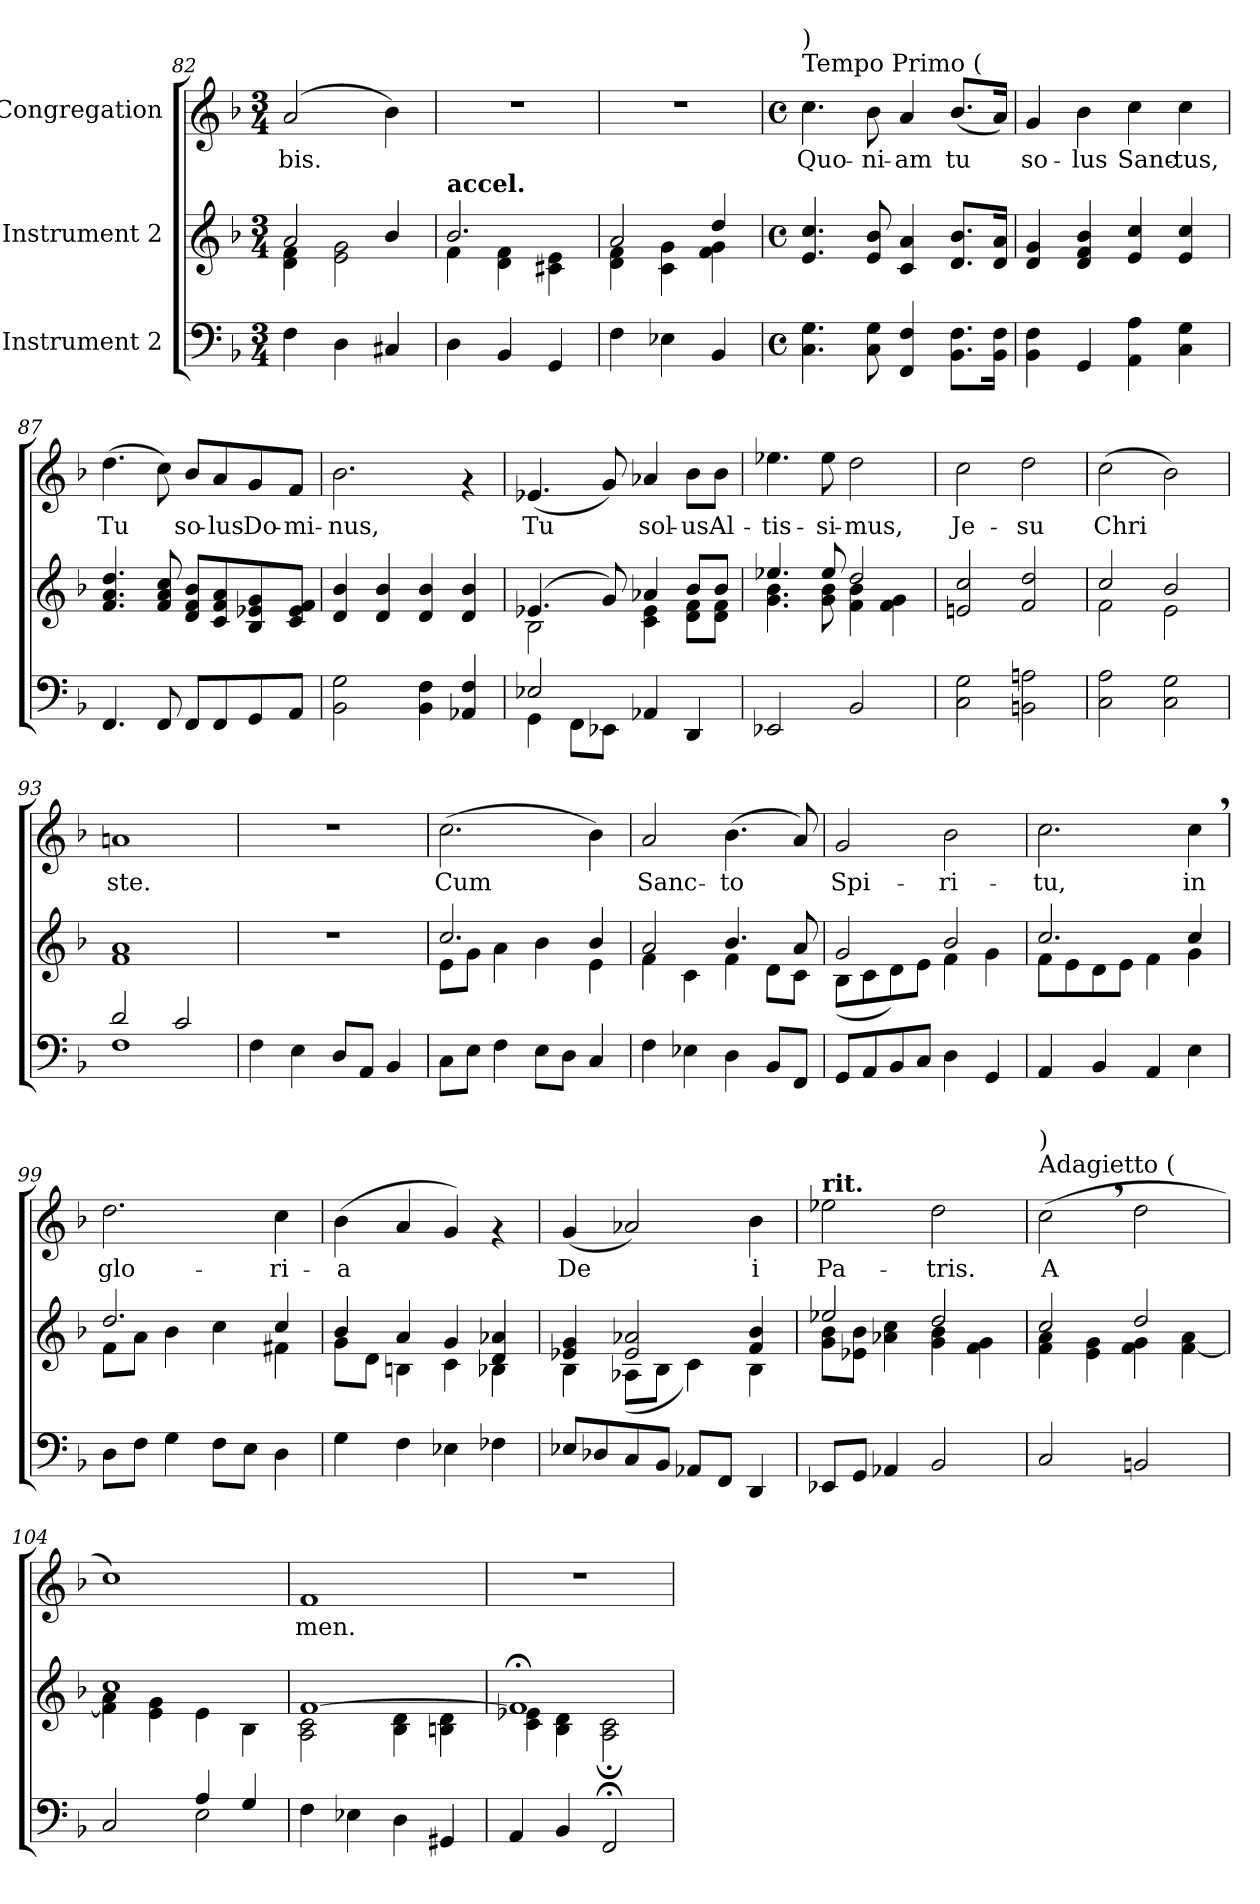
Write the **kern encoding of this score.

**kern	**kern	**kern	**text
*part3	*part2	*part1	*part1
*staff3	*staff2	*staff1	*staff1
*I"Instrument 2	*I"Instrument 2	*I"Congregation	*
!!LO:PB:g=z
*clefF4	*clefG2	*clefG2	*
*k[b-]	*k[b-]	*k[b-]	*
*F:	*F:	*F:	*
*M3/4	*M3/4	*M3/4	*
=82	=82	=82	=82
*	*^	*	*
!	!	!	!	!LO:LY:b:cj
4F\	2a/	4d\ 4f\	(>2a/	-bis.
4D\	.	2e\ 2g\	.	.
!	!	!	!	!LO:LY:b:cj
4C#X/	4b-/	.	4b-\)	.
=83	=83	=83	=83	=83
!	!LO:TX:a:B:t=accel.	!	!	!
4D\	2.b-/	4f\	2.r	.
4BB-/	.	4d\ 4f\	.	.
4GG/	.	4e\ 4c#X\	.	.
=84	=84	=84	=84	=84
4F\	2a/	4d\ 4f\	2.r	.
4E-X\	.	4c\ 4g\	.	.
4BB-/	4dd/	4f\ 4g\	.	.
*	*v	*v	*	*
=85	=85	=85	=85
*M4/4	*M4/4	*M4/4	*
*met(c)	*met(c)	*met(c)	*
*	*	*MM96	*
*	*^	*	*
!	!	!	!LO:TX:a:t=Tempo Primo (	!
!	!	!	!LO:TX:a:t=)	!
!	!	!	!	!LO:LY:b:cj
*	*v	*v	*	*
4.C\ 4.G\	4.e/ 4.cc/	4.cc\	Quo-
!	!	!	!LO:LY:b:cj
8C\ 8G\	8b-/ 8e/	8b-\	-ni-
!	!	!	!LO:LY:b:cj
4F/ 4FF/	4a/ 4c/	4a/	-am
!	!	!	!LO:LY:b:cj
8.F\ 8.BB-\L	8.d/ 8.b-/L	(<8.b-/L	tu
!	!	!	!LO:LY:b:cj
16F\ 16BB-\J	16a/ 16d/J	16a/J)	.
=86	=86	=86	=86
!	!	!	!LO:LY:b:cj
4F\ 4BB-\	4d/ 4g/	4g/	so-
!	!	!	!LO:LY:b:cj
4GG/	4f/ 4d/ 4b-/	4b-\	-lus
!	!	!	!LO:LY:b:cj
4AA\ 4A\	4cc/ 4e/	4cc\	Sanc-
!	!	!	!LO:LY:b:cj
4G\ 4C\	4cc/ 4e/	4cc\	-tus,
=87	=87	=87	=87
!	!	!	!LO:LY:b:cj
4.FF/	4.a/ 4.f/ 4.dd/	(>4.dd\	Tu
!	!	!	!LO:LY:b:cj
8FF/	8a/ 8f/ 8cc/	8cc\)	.
!	!	!	!LO:LY:b:cj
8FF/L	8b-/ 8f/ 8d/L	8b-/L	so-
!	!	!	!LO:LY:b:cj
8FF/	8a/ 8c/ 8f/	8a/	-lus
!	!	!	!LO:LY:b:cj
8GG/	8g/ 8e-X/ 8B-/	8g/	Do-
!	!	!	!LO:LY:b:cj
8AA/J	8e-/ 8c/ 8f/J	8f/J	-mi-
!!LO:LB:g=z
=88	=88	=88	=88
!	!	!	!LO:LY:b:cj
2G\ 2BB-\	4b-/ 4d/	2.b-\	-nus,
.	4d/ 4b-/	.	.
4F\ 4BB-\	4d/ 4b-/	.	.
4AA-X/ 4F/	4b-/ 4d/	4rf	.
=89	=89	=89	=89
*^	*^	*	*
!	!	!	!	!	!LO:LY:b:cj
2E-X/	4GG\	(>4.e-X/	2B-\	(<4.e-X/	Tu
.	8FF\L	.	.	.	.
!	!	!	!	!	!LO:LY:b:cj
.	8EE-X\J	8g/)	.	8g/)	.
!	!	!	!	!	!LO:LY:b:cj
4AA-X/	2ryy	4a-X/	4e-\ 4c\	4a-X/	sol-
!	!	!	!	!	!LO:LY:b:cj
4DD/	.	8b-/L	8d\ 8f\L	8b-\L	-us
!	!	!	!	!	!LO:LY:b:cj
.	.	8b-/J	8f\ 8d\J	8b-\J	Al-
*v	*v	*	*	*	*
=90	=90	=90	=90	=90
!	!	!	!	!LO:LY:b:cj
2EE-X/	4.ee-X/	4.g\ 4.b-\	4.ee-X\	-tis-
!	!	!	!	!LO:LY:b:cj
.	8ee-/	8g\ 8b-\	8ee-\	-si-
!	!	!	!	!LO:LY:b:cj
2BB-/	2dd/	4b-\ 4f\	2dd\	-mus,
.	.	4f\ 4g\	.	.
=91	=91	=91	=91	=91
!	!	!	!	!LO:LY:b:cj
*	*v	*v	*	*
2C\ 2G\	2en/ 2cc/	2cc\	Je-
!	!	!	!LO:LY:b:cj
2An\ 2BBn\	2f/ 2dd/	2dd\	-su
=92	=92	=92	=92
*	*^	*	*
!	!	!	!	!LO:LY:b:cj
2C\ 2A\	2cc/	2f\	(>2cc\	Chri-
!	!	!	!	!LO:LY:b:cj
2G\ 2C\	2b-/	2e\	2b-\)	--
=93	=93	=93	=93	=93
*^	*	*	*	*
!	!	!	!	!	!LO:LY:b:cj
*	*	*v	*v	*	*
2d/	1F	1f 1a	1an	-ste.
2c/	.	.	.	.
*v	*v	*	*	*
=94	=94	=94	=94
4F\	1r	1r	.
4E\	.	.	.
8D/L	.	.	.
8AA/J	.	.	.
4BB-/	.	.	.
!!LO:LB:g=z
=95	=95	=95	=95
*	*^	*	*
!	!	!	!	!LO:LY:b:cj
8C\L	2.cc/	8e\L	(>2.cc\	Cum
8E\J	.	8g\J	.	.
4F\	.	4a\	.	.
8E\L	.	4b-\	.	.
8D\J	.	.	.	.
!	!	!	!	!LO:LY:b:cj
4C/	4b-/	4e\	4b-\)	.
=96	=96	=96	=96	=96
!	!	!	!	!LO:LY:b:cj
4F\	2a/	4f\	2a/	Sanc-
4E-X\	.	4c\	.	.
!	!	!	!	!LO:LY:b:cj
4D\	4.b-/	4f\	(>4.b-\	-to
8BB-/L	.	8d\L	.	.
!	!	!	!	!LO:LY:b:cj
8FF/J	8a/	8c\J	8a/)	.
=97	=97	=97	=97	=97
!	!	!	!	!LO:LY:b:cj
8GG/L	2g/	(>8B-\L	2g/	Spi-
8AA/	.	8c\	.	.
8BB-/	.	8d\)	.	.
8C/J	.	8e\J	.	.
!	!	!	!	!LO:LY:b:cj
4D\	2b-/	4f\	2b-\	-ri-
4GG/	.	4g\	.	.
=98	=98	=98	=98	=98
!	!	!	!	!LO:LY:b:cj
4AA/	2.cc/	8f\L	2.cc\	-tu,
.	.	8e\	.	.
4BB-/	.	8d\	.	.
.	.	8e\J	.	.
4AA/	.	4f\	.	.
!	!	!	!	!LO:LY:b:cj
4E\	4cc/	4g\	4cc,>\	in
=99	=99	=99	=99	=99
!	!	!	!	!LO:LY:b:cj
8D\L	2.dd/	8f\L	2.dd\	glo-
8F\J	.	8a\J	.	.
4G\	.	4b-\	.	.
8F\L	.	4cc\	.	.
8E\J	.	.	.	.
!	!	!	!	!LO:LY:b:cj
4D\	4cc/	4f#X\	4cc\	-ri-
=100	=100	=100	=100	=100
!	!	!	!	!LO:LY:b:cj
4G\	4b-/	8g\L	(>4b-\	-a
.	.	8d\J	.	.
!	!	!	!	!LO:LY:b:cj
4F\	4a/	4Bn\	4a/	.
!	!	!	!	!LO:LY:b:cj
4E-X\	4g/	4c\	4g/)	.
4F-X\	4a-X/ 4d/	4B-X\	4rf	.
!!LO:LB:g=z
=101	=101	=101	=101	=101
!	!	!	!	!LO:LY:b:cj
8E-X/L	4g/ 4e-X/	4B-\	(<4g/	De-
8D-X/	.	.	.	.
!	!	!	!	!LO:LY:b:cj
8C/	2e-/ 2a-X/	(>8A-X\L	2a-X/)	--
8BB-/J	.	8B-\J	.	.
8AA-X/L	.	4c\)	.	.
8FF/J	.	.	.	.
!	!	!	!	!LO:LY:b:cj
4DD/	4f/ 4b-/	4B-\	4b-\	-i
=102	=102	=102	=102	=102
!	!	!	!LO:TX:a:B:t=rit.	!
!	!	!	!	!LO:LY:b:cj
8EE-X/L	2ee-X/	8b-\ 8g\L	2ee-X\	Pa-
8GG/J	.	8b-\ 8e-X\J	.	.
4AA-X/	.	4a-X\ 4cc\	.	.
!	!	!	!	!LO:LY:b:cj
2BB-/	2dd/	4g\ 4b-\	2dd\	-tris.
.	.	4f\ 4g\	.	.
=103	=103	=103	=103	=103
*	*	*	*MM69	*
!	!	!	!LO:TX:a:t=Adagietto (	!
!	!	!	!LO:TX:a:t=)	!
!	!	!	!	!LO:LY:b:cj
2C/	2cc/	4f\ 4a\	(>2cc,>\	A-
.	.	4e\ 4g\	.	.
!	!	!	!	!LO:LY:b:cj
2BBn/	2dd/	4f\ 4g\	2dd\	--
.	.	[<4f\ 4a\	.	.
=104	=104	=104	=104	=104
*^	*	*	*	*
!	!	!	!	!	!LO:LY:b:cj
2C/	2ryy	1cc	4f\] 4a\	1cc)	--
.	.	.	4e\ 4g\	.	.
4A/	2E\	.	4e\	.	.
4G/	.	.	4B-\	.	.
*v	*v	*	*	*	*
=105	=105	=105	=105	=105
!	!	!	!	!LO:LY:b:cj
4F\	[>1f	2A\ 2c\	1f	-men.
4E-X\	.	.	.	.
4D\	.	4B-\ 4d\	.	.
4GG#X/	.	4d\ 4Bn\	.	.
=106	=106	=106	=106	=106
4AA/	1f;<]	4c\ 4e-X\	1r	.
4BB-/	.	4B-\ 4d\	.	.
2FF;</	.	2c\; 2A\;	.	.
*	*v	*v	*	*
=	=	=	=
*-	*-	*-	*-
